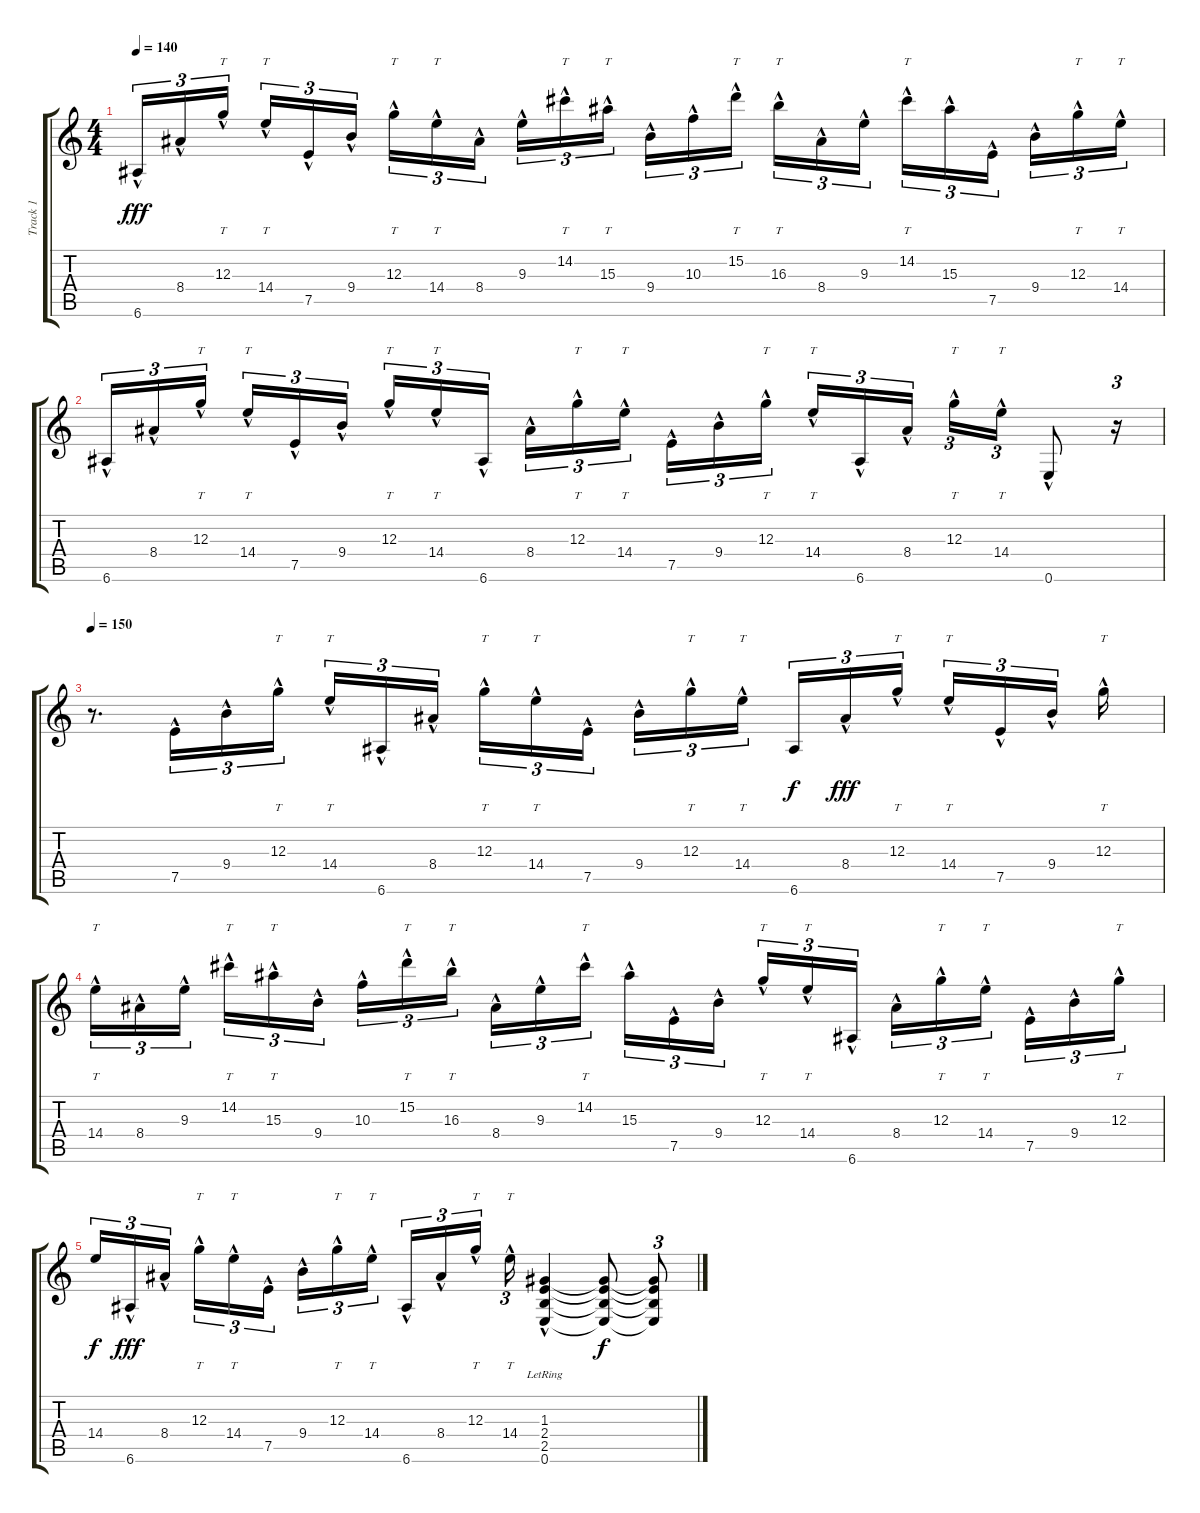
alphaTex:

\track ("Track 1" "Track 1") {instrument overdrivenguitar}
\staff {score tabs}
\tuning (E4 B3 G3 D3 A2 E2) {hide}
\ts (4 4)
\tempo 140
\clef g2
\ks c
6.6{hac}.16{tu (3 2) dy fff} 8.4{hac}.16{tu (3 2)} 12.3{hac}.16{tt tu (3 2) beam splitsecondary} 14.4{hac}.16{tt tu (3 2)} 7.5{hac}.16{tu (3 2)} 9.4{hac}.16{tu (3 2)} 12.3{hac}.16{tt tu (3 2)} 14.4{hac}.16{tt tu (3 2)} 8.4{hac}.16{tu (3 2) beam splitsecondary} 9.3{hac}.16{tu (3 2)} 14.2{hac}.16{tt tu (3 2)} 15.3{hac}.16{tt tu (3 2)} 9.4{hac}.16{tu (3 2)} 10.3{hac}.16{tu (3 2)} 15.2{hac}.16{tt tu (3 2) beam splitsecondary} 16.3{hac}.16{tt tu (3 2)} 8.4{hac}.16{tu (3 2)} 9.3{hac}.16{tu (3 2)} 14.2{hac}.16{tt tu (3 2)} 15.3{hac}.16{tu (3 2)} 7.5{hac}.16{tu (3 2) beam splitsecondary} 9.4{hac}.16{tu (3 2)} 12.3{hac}.16{tt tu (3 2)} 14.4{hac}.16{tt tu (3 2)} |
6.6{hac}.16{tu (3 2)} 8.4{hac}.16{tu (3 2)} 12.3{hac}.16{tt tu (3 2) beam splitsecondary} 14.4{hac}.16{tt tu (3 2)} 7.5{hac}.16{tu (3 2)} 9.4{hac}.16{tu (3 2)} 12.3{hac}.16{tt tu (3 2)} 14.4{hac}.16{tt tu (3 2)} 6.6{hac}.16{tu (3 2) beam splitsecondary} 8.4{hac}.16{tu (3 2)} 12.3{hac}.16{tt tu (3 2)} 14.4{hac}.16{tt tu (3 2)} 7.5{hac}.16{tu (3 2)} 9.4{hac}.16{tu (3 2)} 12.3{hac}.16{tt tu (3 2) beam splitsecondary} 14.4{hac}.16{tt tu (3 2)} 6.6{hac}.16{tu (3 2)} 8.4{hac}.16{tu (3 2)} 12.3{hac}.16{tt tu (3 2)} 14.4{hac}.16{tt tu (3 2)} 0.6{hac}.8 r.16{tu (3 2)} |
\tempo 150
r.8{d} 7.5{hac}.16{tu (3 2)} 9.4{hac}.16{tu (3 2)} 12.3{hac}.16{tt tu (3 2) beam splitsecondary} 14.4{hac}.16{tt tu (3 2)} 6.6{hac}.16{tu (3 2)} 8.4{hac}.16{tu (3 2) beam splitsecondary} 12.3{hac}.16{tt tu (3 2)} 14.4{hac}.16{tt tu (3 2)} 7.5{hac}.16{tu (3 2) beam splitsecondary} 9.4{hac}.16{tu (3 2)} 12.3{hac}.16{tt tu (3 2)} 14.4{hac}.16{tt tu (3 2) beam splitsecondary} 6.6.16{tu (3 2) dy f} 8.4{hac}.16{tu (3 2) dy fff} 12.3{hac}.16{tt tu (3 2) beam splitsecondary} 14.4{hac}.16{tt tu (3 2)} 7.5{hac}.16{tu (3 2)} 9.4{hac}.16{tu (3 2) beam splitsecondary} 12.3{hac}.16{tt} |
14.4{hac}.16{tt tu (3 2)} 8.4{hac}.16{tu (3 2)} 9.3{hac}.16{tu (3 2) beam splitsecondary} 14.2{hac}.16{tt tu (3 2)} 15.3{hac}.16{tt tu (3 2)} 9.4{hac}.16{tu (3 2)} 10.3{hac}.16{tu (3 2)} 15.2{hac}.16{tt tu (3 2)} 16.3{hac}.16{tt tu (3 2) beam splitsecondary} 8.4{hac}.16{tu (3 2)} 9.3{hac}.16{tu (3 2)} 14.2{hac}.16{tt tu (3 2)} 15.3{hac}.16{tu (3 2)} 7.5{hac}.16{tu (3 2)} 9.4{hac}.16{tu (3 2) beam splitsecondary} 12.3{hac}.16{tt tu (3 2)} 14.4{hac}.16{tt tu (3 2)} 6.6{hac}.16{tu (3 2)} 8.4{hac}.16{tu (3 2)} 12.3{hac}.16{tt tu (3 2)} 14.4{hac}.16{tt tu (3 2) beam splitsecondary} 7.5{hac}.16{tu (3 2)} 9.4{hac}.16{tu (3 2)} 12.3{hac}.16{tt tu (3 2)} |
14.4.16{tu (3 2) dy f} 6.6{hac}.16{tu (3 2) dy fff} 8.4{hac}.16{tu (3 2) beam splitsecondary} 12.3{hac}.16{tt tu (3 2)} 14.4{hac}.16{tt tu (3 2)} 7.5{hac}.16{tu (3 2)} 9.4{hac}.16{tu (3 2)} 12.3{hac}.16{tt tu (3 2)} 14.4{hac}.16{tt tu (3 2) beam splitsecondary} 6.6{hac}.16{tu (3 2)} 8.4{hac}.16{tu (3 2)} 12.3{hac}.16{tt tu (3 2)} 14.4{hac}.16{tt tu (3 2)} (1.3{hac lr} 2.4{hac lr} 2.5{hac lr} 0.6{hac lr}).4 (1.3{t} 2.4{t} 2.5{t} 0.6{t}).8{dy f} (1.3{t} 2.4{t} 2.5{t} 0.6{t}).8{tu (3 2)}
